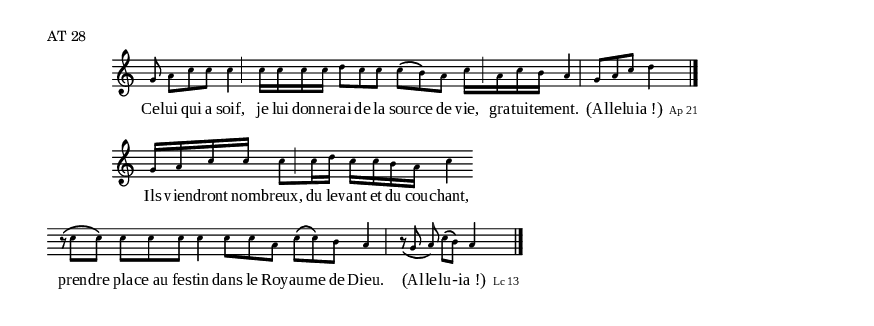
\version "2.10.0"
 \include "definitions.ly"
\markup {AT 28 }
\relative c'' { 
	\new Staff {
		\cadenzaOn
		\set Staff.instrumentName = \markup{ \center-align {  } }
		g8
		\times 2/3 { a8[ c c]  } c4 \cesure\pespace
		c16[ c c c]
		\times 2/3 { d8[ c c] }
		\times 2/3 { c8[\( b\) a] }
		c16[\cesure\pespace  a c b] a4
		\barre\pespace 
		\times 2/3 {g8[ a c]} d4 
		\endBar
	}	\addlyrics {
		Cel -- ui qui a soif, je lui don -- ne -- rai de la sou -- rce de vie, gra -- tui -- tem -- ent. "(Al" -- le -- lui -- "a !)"
		\markup { \citation #"Ap 21"}
	}
}

\relative c'' { 
	\new Staff {
		\cadenzaOn
		\set Staff.instrumentName = \markup{ \center-align {  } }
		g16[ a c c]
		c8[ \cesure \pespace c16 d]
		c[ c b a]
		c4
		\pespace\indentLine
		\times 2/3 { r8\( c[ c]\) }
		\times 2/3 { c[ c c] }
		c4\pespace 
		\times 2/3 { c8[ c a] }
		\times 2/3 { c[\( c\) b] }
		a4\pespace 
		\barre\pespace 
		\times 2/3 { r8_\( g a\) }
		c[\( b\)]
		a4
		\endBar
	}	\addlyrics {
		Ils vien -- dront nom -- breux, du le -- vant et du cou -- chant, pren -- dre pla -- "ce au" fes -- tin dans le Roy -- au -- me de Dieu. "(Al" -- le -- lu -- - -- "ia !)"
		\markup { \citation #"Lc 13"}
	}
}

